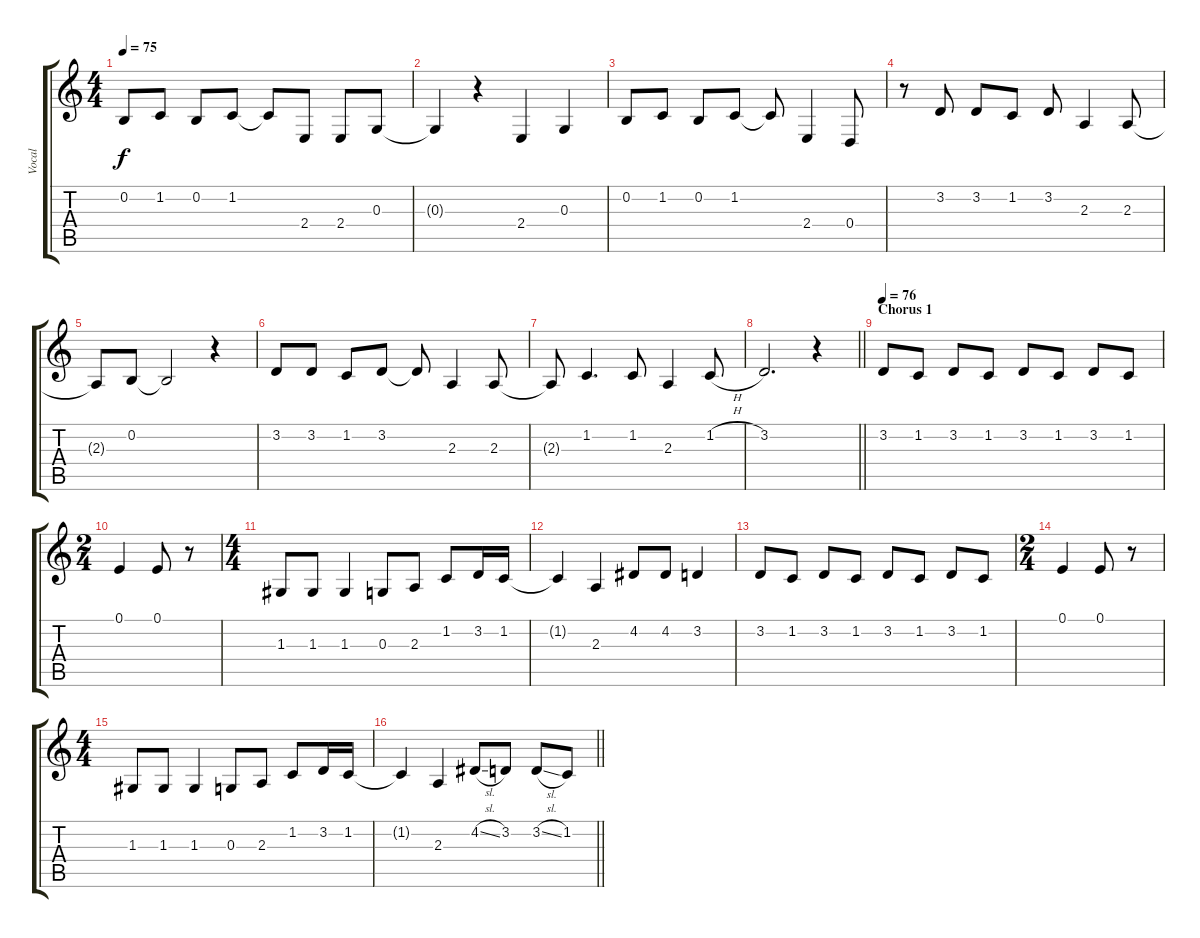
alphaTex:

\track ("Vocal" "Vocal") {instrument clarinet}
\staff {score tabs}
\tuning (E4 B3 G3 D3 A2 E2) {hide}
\ts (4 4)
\tempo 75
\clef g2
\ks c
0.2.8{dy f} 1.2.8 0.2.8 1.2.8 1.2{t}.8 2.4.8 2.4.8 0.3.8 |
0.3{t}.4 r.4 2.4.4 0.3.4 |
0.2.8 1.2.8 0.2.8 1.2.8 1.2{t}.8 2.4.4 0.4.8 |
r.8 3.2.8 3.2.8 1.2.8 3.2.8 2.3.4 2.3.8 |
2.3{t}.8 0.2.8 0.2{t}.2 r.4 |
3.2.8 3.2.8 1.2.8 3.2.8 3.2{t}.8 2.3.4 2.3.8 |
2.3{t}.8 1.2.4{d} 1.2.8 2.3.4 1.2{h}.8 |
\barLineRight lightlight
3.2.2{d} r.4 |
\section ("" "Chorus 1")
\tempo 76
3.2.8 1.2.8 3.2.8 1.2.8 3.2.8 1.2.8 3.2.8 1.2.8 |
\ts (2 4)
0.1.4 0.1.8 r.8 |
\ts (4 4)
1.3.8 1.3.8 1.3.4 0.3.8 2.3.8 1.2.8 3.2.16 1.2.16 |
1.2{t}.4 2.3.4 4.2.8 4.2.8 3.2.4 |
3.2.8 1.2.8 3.2.8 1.2.8 3.2.8 1.2.8 3.2.8 1.2.8 |
\ts (2 4)
0.1.4 0.1.8 r.8 |
\ts (4 4)
1.3.8 1.3.8 1.3.4 0.3.8 2.3.8 1.2.8 3.2.16 1.2.16 |
\barLineRight lightlight
1.2{t}.4 2.3.4 4.2{sl}.8 3.2.8 3.2{sl}.8 1.2.8
